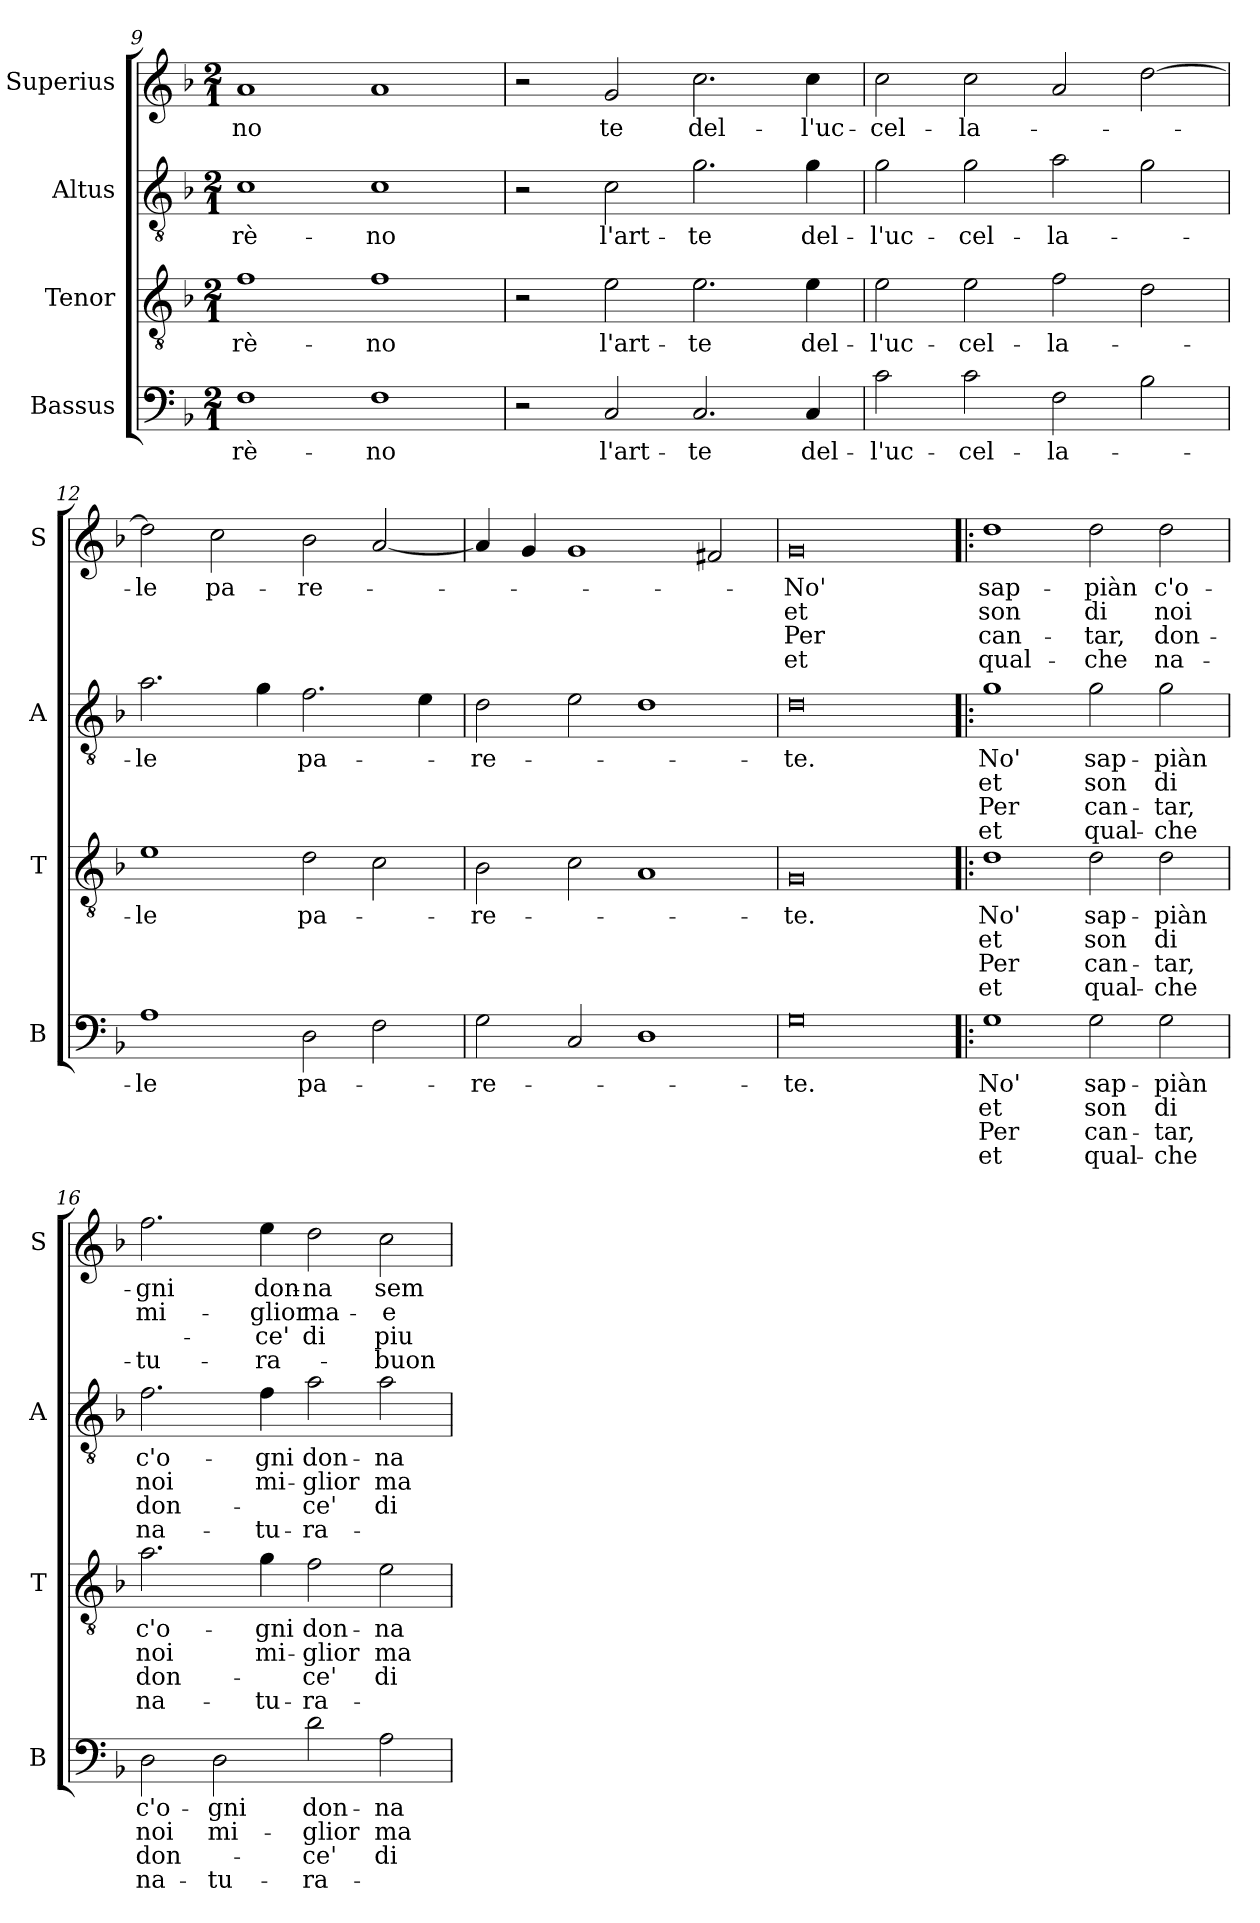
**kern	**text	**text	**text	**text	**kern	**text	**text	**text	**text	**kern	**text	**text	**text	**text	**kern	**text	**text	**text	**text
*part4	*part4	*part4	*part4	*part4	*part3	*part3	*part3	*part3	*part3	*part2	*part2	*part2	*part2	*part2	*part1	*part1	*part1	*part1	*part1
*staff4	*staff4	*staff4	*staff4	*staff4	*staff3	*staff3	*staff3	*staff3	*staff3	*staff2	*staff2	*staff2	*staff2	*staff2	*staff1	*staff1	*staff1	*staff1	*staff1
*I"Bassus	*	*	*	*	*I"Tenor	*	*	*	*	*I"Altus	*	*	*	*	*I"Superius	*	*	*	*
*I'B	*	*	*	*	*I'T	*	*	*	*	*I'A	*	*	*	*	*I'S	*	*	*	*
*clefF4	*	*	*	*	*clefGv2	*	*	*	*	*clefGv2	*	*	*	*	*clefG2	*	*	*	*
*k[b-]	*	*	*	*	*k[b-]	*	*	*	*	*k[b-]	*	*	*	*	*k[b-]	*	*	*	*
*M2/1	*	*	*	*	*M2/1	*	*	*	*	*M2/1	*	*	*	*	*M2/1	*	*	*	*
=9	=9	=9	=9	=9	=9	=9	=9	=9	=9	=9	=9	=9	=9	=9	=9	=9	=9	=9	=9
1F	-rè-	.	.	.	1f	-rè-	.	.	.	1c	-rè-	.	.	.	1a	-no	.	.	.
1F	-no	.	.	.	1f	-no	.	.	.	1c	-no	.	.	.	1a	.	.	.	.
=10	=10	=10	=10	=10	=10	=10	=10	=10	=10	=10	=10	=10	=10	=10	=10	=10	=10	=10	=10
2r	.	.	.	.	2r	.	.	.	.	2r	.	.	.	.	2r	.	.	.	.
2C/	l'art-	.	.	.	2e\	l'art-	.	.	.	2c\	l'art-	.	.	.	2g/	-te	.	.	.
2.C/	-te	.	.	.	2.e\	-te	.	.	.	2.g\	-te	.	.	.	2.cc\	del-	.	.	.
4C/	del-	.	.	.	4e\	del-	.	.	.	4g\	del-	.	.	.	4cc\	-l'uc-	.	.	.
=11	=11	=11	=11	=11	=11	=11	=11	=11	=11	=11	=11	=11	=11	=11	=11	=11	=11	=11	=11
2c\	-l'uc-	.	.	.	2e\	-l'uc-	.	.	.	2g\	-l'uc-	.	.	.	2cc\	-cel-	.	.	.
2c\	-cel-	.	.	.	2e\	-cel-	.	.	.	2g\	-cel-	.	.	.	2cc\	-la-	.	.	.
2F\	-la-	.	.	.	2f\	-la-	.	.	.	2a\	-la-	.	.	.	2a/	.	.	.	.
2B-\	.	.	.	.	2d\	.	.	.	.	2g\	.	.	.	.	[2dd\	.	.	.	.
=12	=12	=12	=12	=12	=12	=12	=12	=12	=12	=12	=12	=12	=12	=12	=12	=12	=12	=12	=12
1A	-le	.	.	.	1e	-le	.	.	.	2.a\	-le	.	.	.	2dd\]	-le	.	.	.
.	.	.	.	.	.	.	.	.	.	.	.	.	.	.	2cc\	pa-	.	.	.
.	.	.	.	.	.	.	.	.	.	4g\	.	.	.	.	.	.	.	.	.
2D\	pa-	.	.	.	2d\	pa-	.	.	.	2.f\	pa-	.	.	.	2b-\	-re-	.	.	.
2F\	.	.	.	.	2c\	.	.	.	.	.	.	.	.	.	[2a/	.	.	.	.
.	.	.	.	.	.	.	.	.	.	4e\	.	.	.	.	.	.	.	.	.
=13	=13	=13	=13	=13	=13	=13	=13	=13	=13	=13	=13	=13	=13	=13	=13	=13	=13	=13	=13
2G\	-re-	.	.	.	2B-\	-re-	.	.	.	2d\	-re-	.	.	.	4a/]	.	.	.	.
.	.	.	.	.	.	.	.	.	.	.	.	.	.	.	4g/	.	.	.	.
2C/	.	.	.	.	2c\	.	.	.	.	2e\	.	.	.	.	1g	.	.	.	.
1D	.	.	.	.	1A	.	.	.	.	1d	.	.	.	.	.	.	.	.	.
.	.	.	.	.	.	.	.	.	.	.	.	.	.	.	2f#X/	.	.	.	.
=14	=14	=14	=14	=14	=14	=14	=14	=14	=14	=14	=14	=14	=14	=14	=14	=14	=14	=14	=14
0G	-te.	.	.	.	0G	-te.	.	.	.	0d	-te.	.	.	.	0g	No'	et	Per	et
=15!|:	=15!|:	=15!|:	=15!|:	=15!|:	=15!|:	=15!|:	=15!|:	=15!|:	=15!|:	=15!|:	=15!|:	=15!|:	=15!|:	=15!|:	=15!|:	=15!|:	=15!|:	=15!|:	=15!|:
1G	No'	et	Per	et	1d	No'	et	Per	et	1g	No'	et	Per	et	1dd	sap-	son	can-	qual-
2G\	sap-	son	can-	qual-	2d\	sap-	son	can-	qual-	2g\	sap-	son	can-	qual-	2dd\	-piàn	di	-tar,	-che
2G\	-piàn	di	-tar,	-che	2d\	-piàn	di	-tar,	-che	2g\	-piàn	di	-tar,	-che	2dd\	c'o-	noi	don-	na-
=16	=16	=16	=16	=16	=16	=16	=16	=16	=16	=16	=16	=16	=16	=16	=16	=16	=16	=16	=16
2D\	c'o-	noi	don-	na-	2.a\	c'o-	noi	don-	na-	2.f\	c'o-	noi	don-	na-	2.ff\	-gni	mi-	.	-tu-
2D\	-gni	mi-	.	-tu-	.	.	.	.	.	.	.	.	.	.	.	.	.	.	.
.	.	.	.	.	4g\	-gni	mi-	.	-tu-	4f\	-gni	mi-	.	-tu-	4ee\	don-	-glior	-ce'	-ra-
2d\	don-	-glior	-ce'	-ra-	2f\	don-	-glior	-ce'	-ra-	2a\	don-	-glior	-ce'	-ra-	2dd\	-na	ma-	di	.
2A\	-na	ma-	di	.	2e\	-na	ma-	di	.	2a\	-na	ma-	di	.	2cc\	sem-	-e-	piu	-buon
=	=	=	=	=	=	=	=	=	=	=	=	=	=	=	=	=	=	=	=
*-	*-	*-	*-	*-	*-	*-	*-	*-	*-	*-	*-	*-	*-	*-	*-	*-	*-	*-	*-
